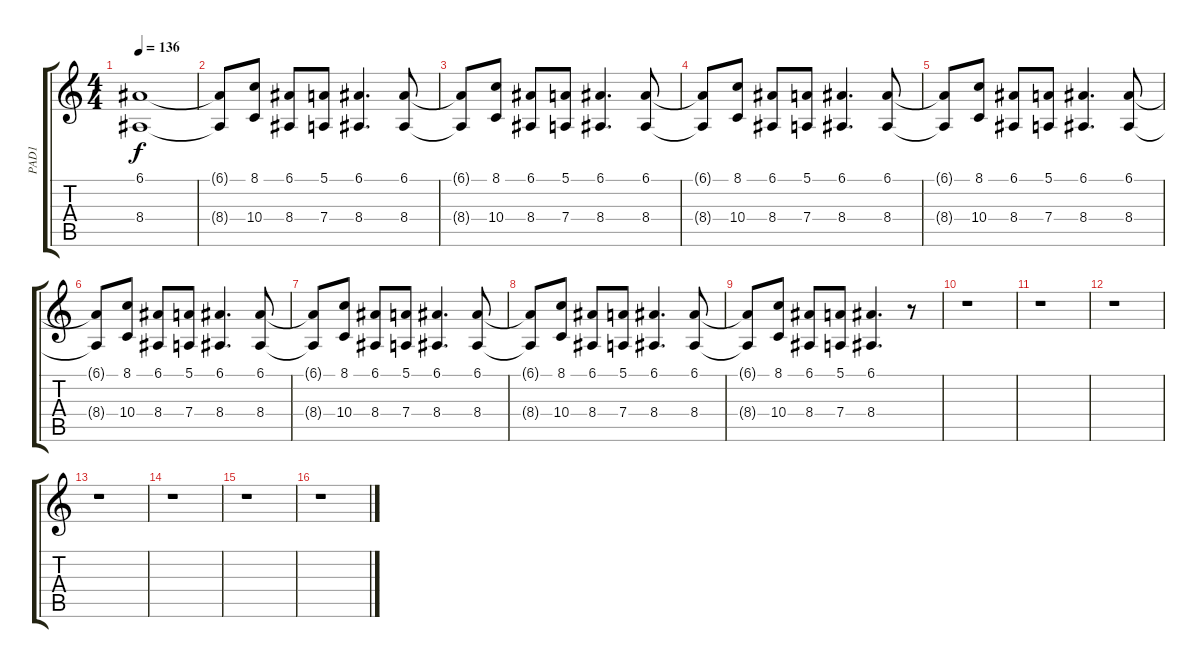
\track ("PAD1" "PAD1") {instrument drawbarorgan}
\staff {score tabs}
\tuning (E4 B3 G3 D3 A2 E2) {hide}
\ts (4 4)
\tempo 136
\clef g2
\ks c
(6.1{t} 8.4{t}).1{dy f} |
(6.1{t} 8.4{t}).8 (8.1 10.4).8 (6.1 8.4).8 (5.1 7.4).8 (6.1 8.4).4{d} (6.1 8.4).8 |
(6.1{t} 8.4{t}).8 (8.1 10.4).8 (6.1 8.4).8 (5.1 7.4).8 (6.1 8.4).4{d} (6.1 8.4).8 |
(6.1{t} 8.4{t}).8 (8.1 10.4).8 (6.1 8.4).8 (5.1 7.4).8 (6.1 8.4).4{d} (6.1 8.4).8 |
(6.1{t} 8.4{t}).8 (8.1 10.4).8 (6.1 8.4).8 (5.1 7.4).8 (6.1 8.4).4{d} (6.1 8.4).8 |
(6.1{t} 8.4{t}).8 (8.1 10.4).8 (6.1 8.4).8 (5.1 7.4).8 (6.1 8.4).4{d} (6.1 8.4).8 |
(6.1{t} 8.4{t}).8 (8.1 10.4).8 (6.1 8.4).8 (5.1 7.4).8 (6.1 8.4).4{d} (6.1 8.4).8 |
(6.1{t} 8.4{t}).8 (8.1 10.4).8 (6.1 8.4).8 (5.1 7.4).8 (6.1 8.4).4{d} (6.1 8.4).8 |
(6.1{t} 8.4{t}).8 (8.1 10.4).8 (6.1 8.4).8 (5.1 7.4).8 (6.1 8.4).4{d} r.8 |
r.1 |
r.1 |
r.1 |
r.1 |
r.1 |
r.1 |
r.1
